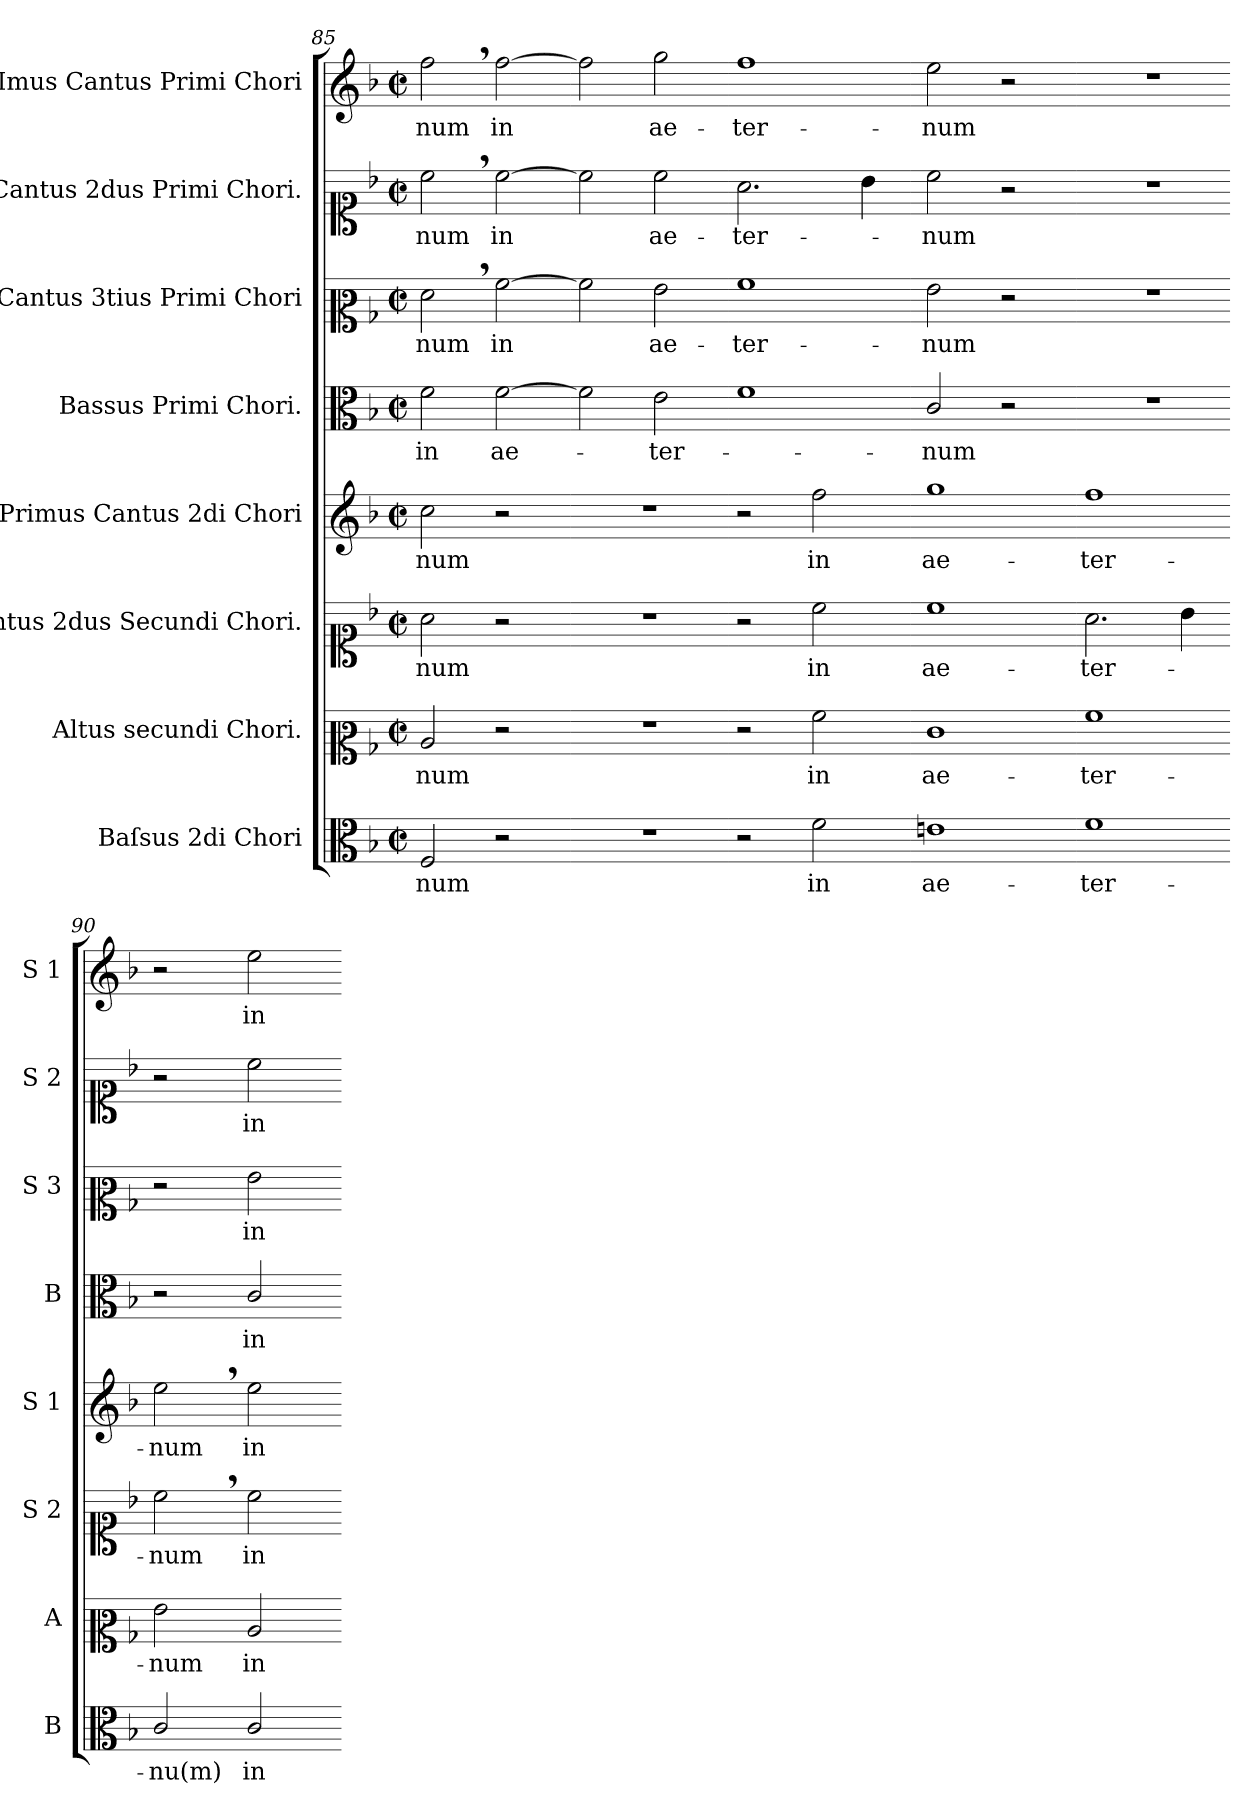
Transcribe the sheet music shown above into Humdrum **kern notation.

**kern	**text	**kern	**text	**kern	**text	**kern	**text	**kern	**text	**kern	**text	**kern	**text	**kern	**text
*part8	*part8	*part7	*part7	*part6	*part6	*part5	*part5	*part4	*part4	*part3	*part3	*part2	*part2	*part1	*part1
*staff8	*staff8	*staff7	*staff7	*staff6	*staff6	*staff5	*staff5	*staff4	*staff4	*staff3	*staff3	*staff2	*staff2	*staff1	*staff1
*I"Baſsus 2di Chori	*	*I"Altus secundi Chori.	*	*I"Cantus 2dus Secundi Chori.	*	*I"Primus Cantus 2di Chori	*	*I"Bassus Primi Chori.	*	*I"Cantus 3tius Primi Chori	*	*I"Cantus 2dus Primi Chori.	*	*I"Imus Cantus Primi Chori	*
*I'B	*	*I'A	*	*I'S 2	*	*I'S 1	*	*I'B	*	*I'S 3	*	*I'S 2	*	*I'S 1	*
*clefC3	*	*clefC2	*	*clefC1	*	*clefG2	*	*clefC3	*	*clefC2	*	*clefC1	*	*clefG2	*
*k[b-]	*	*k[b-]	*	*k[b-]	*	*k[b-]	*	*k[b-]	*	*k[b-]	*	*k[b-]	*	*k[b-]	*
*F:	*	*F:	*	*F:	*	*F:	*	*F:	*	*F:	*	*F:	*	*F:	*
*M2/2	*	*M2/2	*	*M2/2	*	*M2/2	*	*M2/2	*	*M2/2	*	*M2/2	*	*M2/2	*
*met(c|)	*	*met(c|)	*	*met(c|)	*	*met(c|)	*	*met(c|)	*	*met(c|)	*	*met(c|)	*	*met(c|)	*
=85	=85	=85	=85	=85	=85	=85	=85	=85	=85	=85	=85	=85	=85	=85	=85
2F/	-num	2c/	-num	2a\	-num	2cc\	-num	2f\	in	2f,\	-num	2cc,\	-num	2ff,\	-num
2r	.	2r	.	2r	.	2r	.	[2f\	ae-	[2a\	in	[2cc\	in	[2ff\	in
=86-	=86-	=86-	=86-	=86-	=86-	=86-	=86-	=86-	=86-	=86-	=86-	=86-	=86-	=86-	=86-
1r	.	1r	.	1r	.	1r	.	2f\]	.	2a\]	.	2cc\]	.	2ff\]	.
.	.	.	.	.	.	.	.	2e\	-ter-	2g\	ae-	2cc\	ae-	2gg\	ae-
=87-	=87-	=87-	=87-	=87-	=87-	=87-	=87-	=87-	=87-	=87-	=87-	=87-	=87-	=87-	=87-
2r	.	2r	.	2r	.	2r	.	1f	.	1a	-ter-	2.a\	-ter-	1ff	-ter-
2f\	in	2a\	in	2cc\	in	2ff\	in	.	.	.	.	.	.	.	.
.	.	.	.	.	.	.	.	.	.	.	.	4b-\	.	.	.
=88-	=88-	=88-	=88-	=88-	=88-	=88-	=88-	=88-	=88-	=88-	=88-	=88-	=88-	=88-	=88-
1en	ae-	1e	ae-	1cc	ae-	1gg	ae-	2c/	-num	2g\	-num	2cc\	-num	2ee\	-num
.	.	.	.	.	.	.	.	2r	.	2r	.	2r	.	2r	.
=89-	=89-	=89-	=89-	=89-	=89-	=89-	=89-	=89-	=89-	=89-	=89-	=89-	=89-	=89-	=89-
1f	-ter-	1a	-ter-	2.a\	-ter-	1ff	-ter-	1r	.	1r	.	1r	.	1r	.
.	.	.	.	4b-\	.	.	.	.	.	.	.	.	.	.	.
=90-	=90-	=90-	=90-	=90-	=90-	=90-	=90-	=90-	=90-	=90-	=90-	=90-	=90-	=90-	=90-
2c/	-nu(m)	2g\	-num	2cc,\	-num	2ee,\	-num	2r	.	2r	.	2r	.	2r	.
2c/	in	2c/	in	2cc\	in	2ee\	in	2c/	in	2g\	in	2cc\	in	2ee\	in
=-	=-	=-	=-	=-	=-	=-	=-	=-	=-	=-	=-	=-	=-	=-	=-
*-	*-	*-	*-	*-	*-	*-	*-	*-	*-	*-	*-	*-	*-	*-	*-
